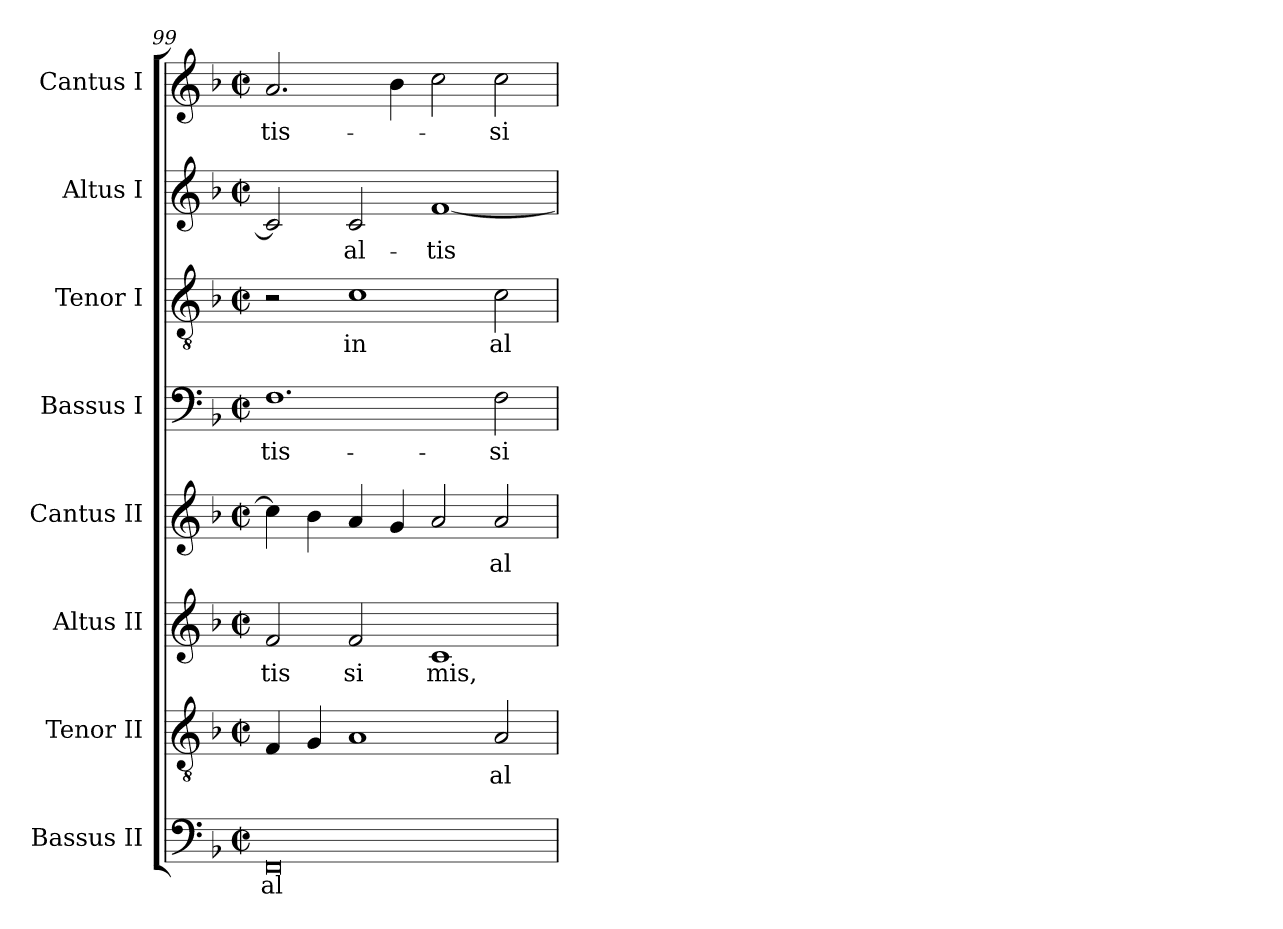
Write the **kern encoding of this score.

**kern	**text	**kern	**text	**kern	**text	**kern	**text	**kern	**text	**kern	**text	**kern	**text	**kern	**text
*part8	*part8	*part7	*part7	*part6	*part6	*part5	*part5	*part4	*part4	*part3	*part3	*part2	*part2	*part1	*part1
*staff8	*staff8	*staff7	*staff7	*staff6	*staff6	*staff5	*staff5	*staff4	*staff4	*staff3	*staff3	*staff2	*staff2	*staff1	*staff1
*I"Bassus II	*	*I"Tenor II	*	*I"Altus II	*	*I"Cantus II	*	*I"Bassus I	*	*I"Tenor I	*	*I"Altus I	*	*I"Cantus I	*
*clefF4	*	*clefGv2	*	*clefG2	*	*clefG2	*	*clefF4	*	*clefGv2	*	*clefG2	*	*clefG2	*
*k[b-]	*	*k[b-]	*	*k[b-]	*	*k[b-]	*	*k[b-]	*	*k[b-]	*	*k[b-]	*	*k[b-]	*
*F:	*	*F:	*	*F:	*	*F:	*	*F:	*	*F:	*	*F:	*	*F:	*
*M2/2	*	*M2/2	*	*M2/2	*	*M2/2	*	*M2/2	*	*M2/2	*	*M2/2	*	*M2/2	*
*met(c|)	*	*met(c|)	*	*met(c|)	*	*met(c|)	*	*met(c|)	*	*met(c|)	*	*met(c|)	*	*met(c|)	*
=99	=99	=99	=99	=99	=99	=99	=99	=99	=99	=99	=99	=99	=99	=99	=99
!	!LO:LY:b:cj	!	!	!	!LO:LY:b:cj	!	!	!	!LO:LY:b:cj	!	!	!	!	!	!LO:LY:b:cj
0FF	al-	4F/	.	2f/	tis	4cc\]	.	1.F	-tis-	2r	.	2c/]	.	2.a/	-tis-
.	.	4G/	.	.	.	4b-\	.	.	.	.	.	.	.	.	.
!	!	!	!	!	!LO:LY:b:cj	!	!	!	!	!	!LO:LY:b:cj	!	!LO:LY:b:cj	!	!
.	.	1A	.	2f/	si	4a/	.	.	.	1c	in	2c/	al-	.	.
.	.	.	.	.	.	4g/	.	.	.	.	.	.	.	4b-\	.
!	!	!	!	!	!LO:LY:b:cj	!	!	!	!	!	!	!	!LO:LY:b:cj	!	!
.	.	.	.	1c	mis,	2a/	.	.	.	.	.	[>1f	-tis-	2cc\	.
!	!	!	!LO:LY:b:cj	!	!	!	!LO:LY:b:cj	!	!LO:LY:b:cj	!	!LO:LY:b:cj	!	!	!	!LO:LY:b:cj
.	.	2A/	al-	.	.	2a/	al-	2F\	-si-	2c\	al-	.	.	2cc\	-si-
=	=	=	=	=	=	=	=	=	=	=	=	=	=	=	=
*-	*-	*-	*-	*-	*-	*-	*-	*-	*-	*-	*-	*-	*-	*-	*-
